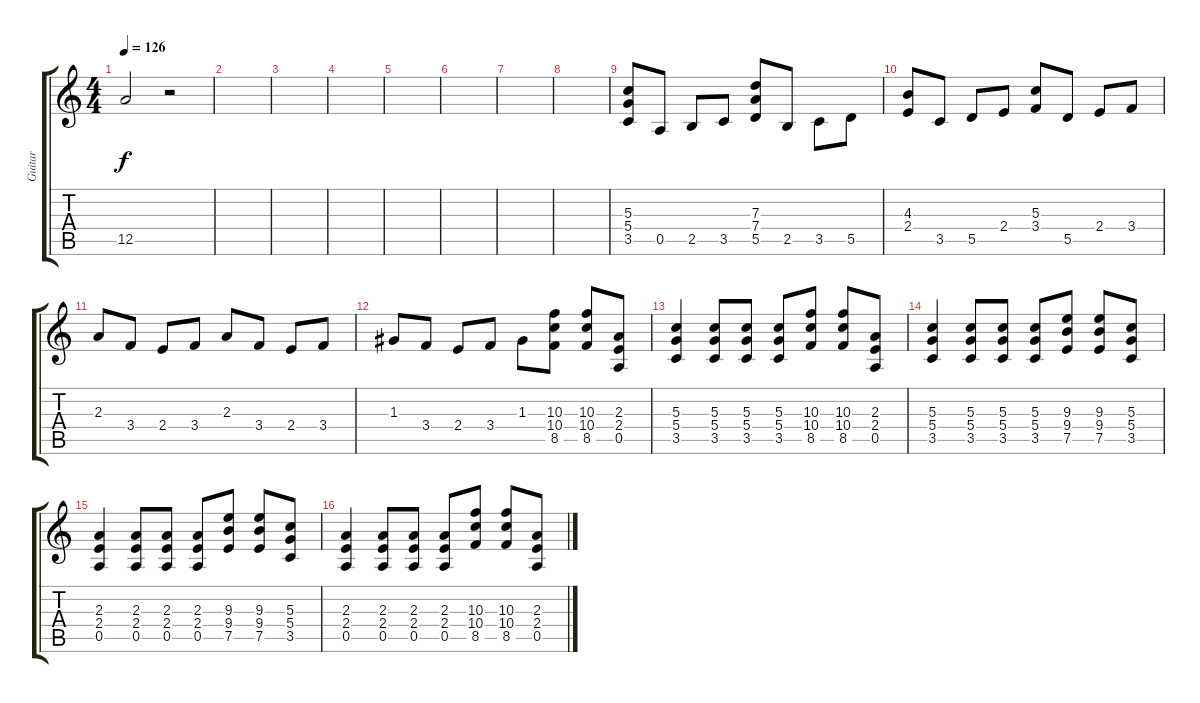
\track ("Guitar" "Guitar") {instrument overdrivenguitar}
\staff {score tabs}
\tuning (E4 B3 G3 D3 A2 E2) {hide}
\ts (4 4)
\tempo 126
\clef g2
\ks c
12.5.2{dy f} r.2 |
|
|
|
|
|
|
|
(5.3 5.4 3.5).8 0.5.8 2.5.8 3.5.8 (7.3 7.4 5.5).8 2.5.8 3.5.8{beam Down} 5.5.8{beam Down} |
(4.3 2.4).8 3.5.8 5.5.8 2.4.8 (5.3 3.4).8 5.5.8 2.4.8 3.4.8 |
2.3.8 3.4.8 2.4.8 3.4.8 2.3.8 3.4.8 2.4.8 3.4.8 |
1.3.8 3.4.8 2.4.8 3.4.8 1.3.8 (10.3 10.4 8.5).8 (10.3 10.4 8.5).8 (2.3 2.4 0.5).8 |
(5.3 5.4 3.5).4 (5.3 5.4 3.5).8 (5.3 5.4 3.5).8 (5.3 5.4 3.5).8 (10.3 10.4 8.5).8 (10.3 10.4 8.5).8 (2.3 2.4 0.5).8 |
(5.3 5.4 3.5).4 (5.3 5.4 3.5).8 (5.3 5.4 3.5).8 (5.3 5.4 3.5).8 (9.3 9.4 7.5).8 (9.3 9.4 7.5).8 (5.3 5.4 3.5).8 |
(2.3 2.4 0.5).4 (2.3 2.4 0.5).8 (2.3 2.4 0.5).8 (2.3 2.4 0.5).8 (9.3 9.4 7.5).8 (9.3 9.4 7.5).8 (5.3 5.4 3.5).8 |
(2.3 2.4 0.5).4 (2.3 2.4 0.5).8 (2.3 2.4 0.5).8 (2.3 2.4 0.5).8 (10.3 10.4 8.5).8 (10.3 10.4 8.5).8 (2.3 2.4 0.5).8
